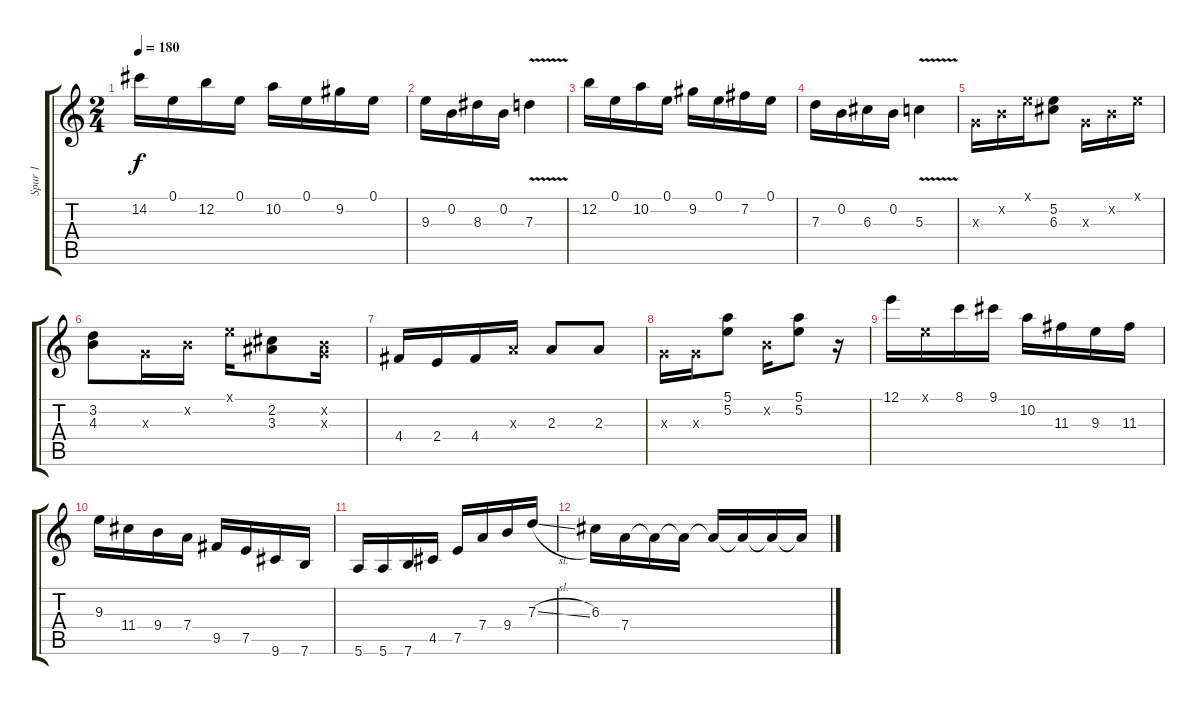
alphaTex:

\track ("Spur 1" "Spur 1") {instrument distortionguitar}
\staff {score tabs}
\tuning (E4 B3 G3 D3 A2 E2) {hide}
\ts (2 4)
\tempo 180
\clef g2
\ks c
14.2.16{dy f} 0.1.16 12.2.16 0.1.16 10.2.16 0.1.16 9.2.16 0.1.16 |
9.3.16 0.2.16 8.3.16 0.2.16 7.3{v}.4 |
12.2.16 0.1.16 10.2.16 0.1.16 9.2.16 0.1.16 7.2.16 0.1.16 |
7.3.16 0.2.16 6.3.16 0.2.16 5.3{v}.4 |
0.3{x}.16 0.2{x}.16 0.1{x}.16 (5.2 6.3).8 0.3{x}.16 0.2{x}.16 0.1{x}.16 |
(3.2 4.3).8 0.3{x}.16 0.2{x}.16 0.1{x}.16 (2.2 3.3).8 (0.2{x} 0.3{x}).16 |
4.4.16 2.4.16 4.4.16 2.3{x}.16 2.3.8 2.3.8 |
0.3{x}.16 0.3{x}.16 (5.1 5.2).8 0.2{x}.16 (5.1 5.2).8 r.16 |
12.1.16 0.1{x}.16 8.1.16 9.1.16 10.2.16 11.3.16 9.3.16 11.3.16 |
9.3.16 11.4.16 9.4.16 7.4.16 9.5.16 7.5.16 9.6.16 7.6.16 |
5.6.16 5.6.16 7.6.16 4.5.16 7.5.16 7.4.16 9.4.16 7.3{sl}.16 |
6.3.16 7.4.16 7.4{t}.16 7.4{t}.16 7.4{t}.16 7.4{t}.16 7.4{t}.16 7.4{t}.16
